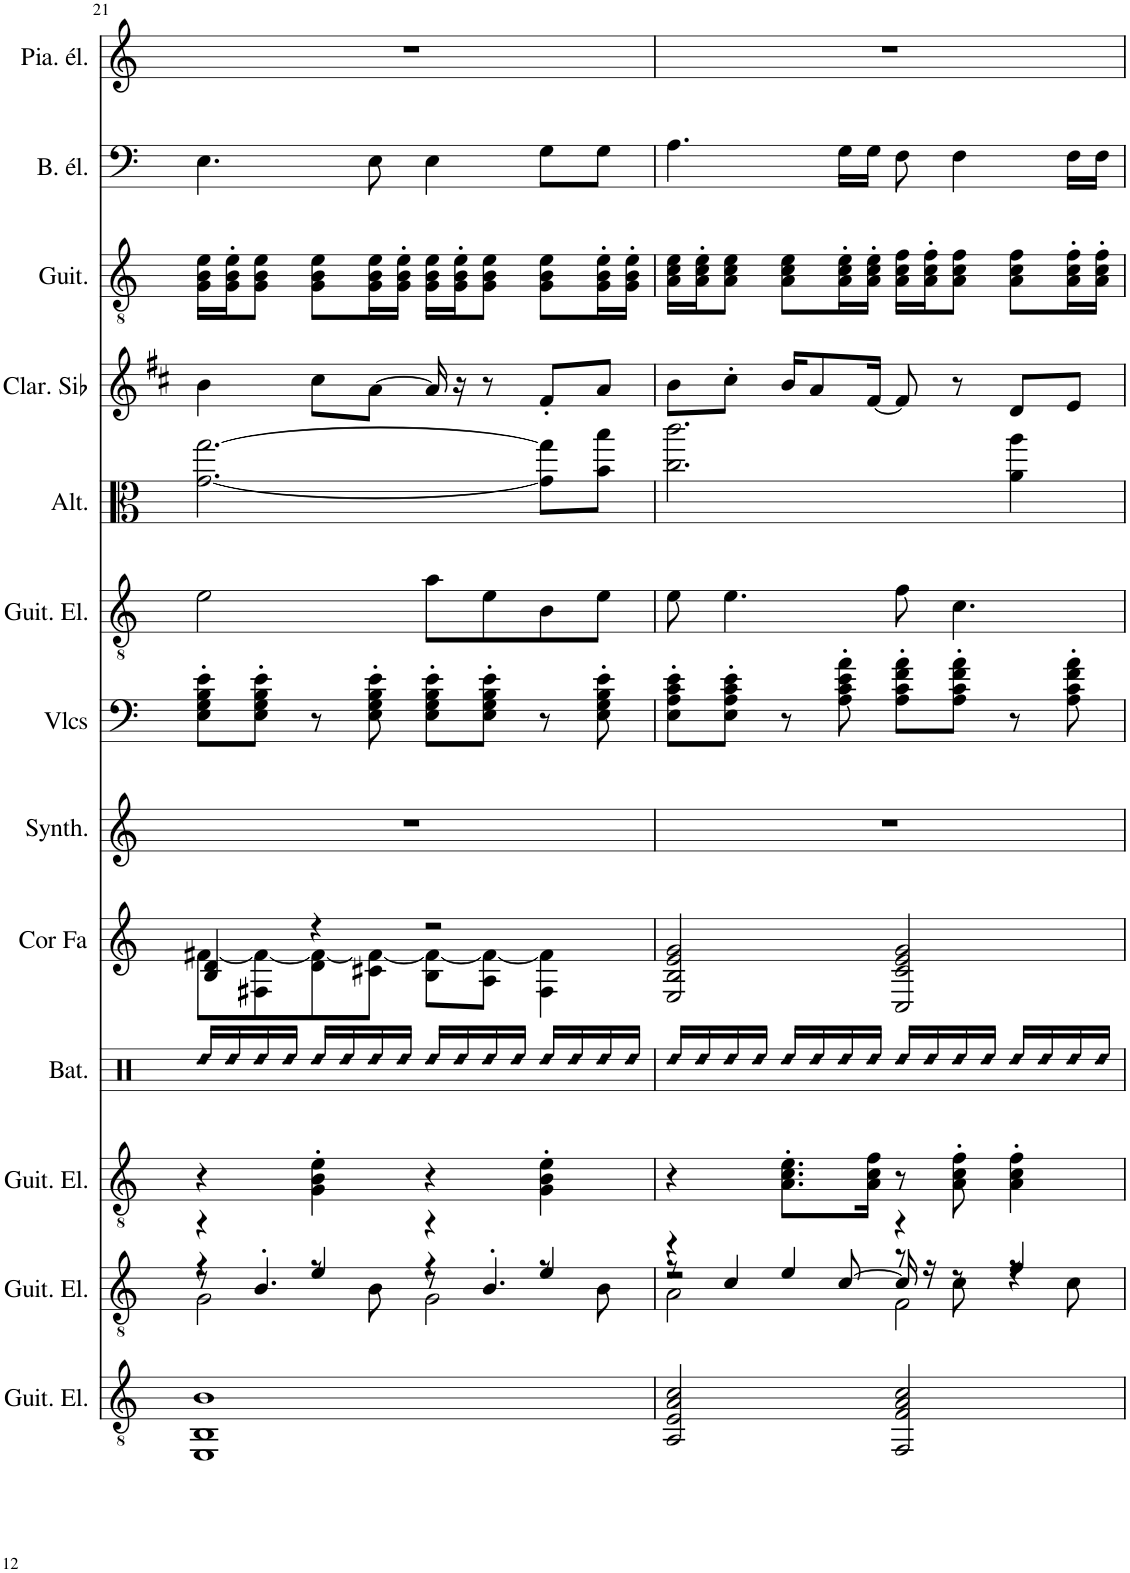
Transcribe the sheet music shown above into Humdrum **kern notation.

**kern	**kern	**kern	**kern	**kern	**kern	**kern	**kern	**kern	**kern	**kern	**kern	**kern
*part13	*part12	*part11	*part10	*part9	*part8	*part7	*part6	*part5	*part4	*part3	*part2	*part1
*staff13	*staff12	*staff11	*staff10	*staff9	*staff8	*staff7	*staff6	*staff5	*staff4	*staff3	*staff2	*staff1
*I"Guitare électrique, Distortion Guitar	*I"Guitare électrique, Electric Guitar (clean)	*I"Guitare électrique, Distortion Guitar	*I"Batterie, Drums	*I"Cor en Fa, French Horn	*I"Synthétiseur d'instruments à cordes, Synth Strings 2	*I"Violoncelles, String Ensemble 1	*I"Guitare électrique, Overdriven Guitar	*I"Altos, String Ensemble 1	*I"Clarinette en Sib	*I"Guitare acoustique, Acoustic Guitar (steel)	*I"Basse électrique, Electric Bass (finger)	*I"Piano électrique, Electric Piano 1
*I'Guit. El.	*I'Guit. El.	*I'Guit. El.	*I'Bat.	*I'Cor Fa	*I'Synth.	*I'Vlcs	*I'Guit. El.	*I'Alt.	*I'Clar. Sib	*I'Guit.	*I'B. él.	*I'Pia. él.
!!LO:PB:g=z
*clefGv2	*clefGv2	*clefGv2	*clefX	*clefG2	*clefG2	*clefF4	*clefGv2	*clefC3	*clefG2	*clefGv2	*clefF4	*clefG2
*	*	*	*	*Trd4c7	*	*	*	*	*Trd1c2	*	*Trd7c12	*
*k[]	*k[]	*k[]	*k[]	*k[]	*k[]	*k[]	*k[]	*k[]	*k[f#c#]	*k[]	*k[]	*k[]
*M4/4	*M4/4	*M4/4	*M4/4	*M4/4	*M4/4	*M4/4	*M4/4	*M4/4	*M4/4	*M4/4	*M4/4	*M4/4
=21	=21	=21	=21	=21	=21	=21	=21	=21	=21	=21	=21	=21
*	*^	*	*	*	*	*	*	*	*	*	*	*
*	*	*^	*	*	*	*	*	*	*	*	*	*	*
*	*	*	*^	*	*	*	*	*	*	*	*	*	*	*
!	!	!	!	!	!	!LO:N:head=diamond	!	!	!	!	!	!	!	!	!
*	*	*	*	*	*	*	*^	*	*	*	*	*	*	*	*
1EE 1BB 1B	4r	4r	8r	2G\	4r	16Rdd/LL	4B/ 4d/	[8f#X\L	1r	8E\' 8G\' 8B\' 8e\'L	2e\	[2.g\ [2.gg\	4b\	16G\ 16B\ 16e\LL	4.E\	1r
!	!	!	!	!	!	!LO:N:head=diamond	!	!	!	!	!	!	!	!	!	!
.	.	.	.	.	.	16Rdd/	.	.	.	.	.	.	.	16G\' 16B\' 16e\'J	.	.
!	!	!	!	!	!	!LO:N:head=diamond	!	!	!	!	!	!	!	!	!	!
.	.	.	4.B'/	.	.	16Rdd/	.	8F#X\ 8f#\_	.	8E\' 8G\' 8B\' 8e\'J	.	.	.	8G\ 8B\ 8e\J	.	.
!	!	!	!	!	!	!LO:N:head=diamond	!	!	!	!	!	!	!	!	!	!
.	.	.	.	.	.	16Rdd/JJ	.	.	.	.	.	.	.	.	.	.
!	!	!	!	!	!	!LO:N:head=diamond	!	!	!	!	!	!	!	!	!	!
.	4e/	8r	.	.	4G\' 4B\' 4e\'	16Rdd/LL	4r	8d\ 8f#\_	.	8r	.	.	8cc#\L	8G\ 8B\ 8e\L	.	.
!	!	!	!	!	!	!LO:N:head=diamond	!	!	!	!	!	!	!	!	!	!
.	.	.	.	.	.	16Rdd/	.	.	.	.	.	.	.	.	.	.
!	!	!	!	!	!	!LO:N:head=diamond	!	!	!	!	!	!	!	!	!	!
.	.	8B\	.	.	.	16Rdd/	.	8c#X\ 8f#\_J	.	8E\' 8G\' 8B\' 8e\'	.	.	[8a\J	16G\ 16B\ 16e\L	8E\	.
!	!	!	!	!	!	!LO:N:head=diamond	!	!	!	!	!	!	!	!	!	!
.	.	.	.	.	.	16Rdd/JJ	.	.	.	.	.	.	.	16G\' 16B\' 16e\'JJ	.	.
!	!	!	!	!	!	!LO:N:head=diamond	!	!	!	!	!	!	!	!	!	!
.	4r	4r	8r	2G\	4r	16Rdd/LL	2r	8B\ 8f#\_L	.	8E\' 8G\' 8B\' 8e\'L	8a\L	.	16a/]	16G\ 16B\ 16e\LL	4E\	.
!	!	!	!	!	!	!LO:N:head=diamond	!	!	!	!	!	!	!	!	!	!
.	.	.	.	.	.	16Rdd/	.	.	.	.	.	.	16r	16G\' 16B\' 16e\'J	.	.
!	!	!	!	!	!	!LO:N:head=diamond	!	!	!	!	!	!	!	!	!	!
.	.	.	4.B'/	.	.	16Rdd/	.	8A\ 8f#\_J	.	8E\' 8G\' 8B\' 8e\'J	8e\	.	8r	8G\ 8B\ 8e\J	.	.
!	!	!	!	!	!	!LO:N:head=diamond	!	!	!	!	!	!	!	!	!	!
.	.	.	.	.	.	16Rdd/JJ	.	.	.	.	.	.	.	.	.	.
!	!	!	!	!	!	!LO:N:head=diamond	!	!	!	!	!	!	!	!	!	!
.	4e/	8r	.	.	4G\' 4B\' 4e\'	16Rdd/LL	.	4F#\ 4f#\]	.	8r	8B\	8g\] 8gg\]L	8f#'/L	8G\ 8B\ 8e\L	8G\L	.
!	!	!	!	!	!	!LO:N:head=diamond	!	!	!	!	!	!	!	!	!	!
.	.	.	.	.	.	16Rdd/	.	.	.	.	.	.	.	.	.	.
!	!	!	!	!	!	!LO:N:head=diamond	!	!	!	!	!	!	!	!	!	!
.	.	8B\	.	.	.	16Rdd/	.	.	.	8E\' 8G\' 8B\' 8e\'	8e\J	8b\ 8bb\J	8a/J	16G\' 16B\' 16e\'L	8G\J	.
!	!	!	!	!	!	!LO:N:head=diamond	!	!	!	!	!	!	!	!	!	!
.	.	.	.	.	.	16Rdd/JJ	.	.	.	.	.	.	.	16G\' 16B\' 16e\'JJ	.	.
*	*	*	*	*	*	*	*v	*v	*	*	*	*	*	*	*	*
=22	=22	=22	=22	=22	=22	=22	=22	=22	=22	=22	=22	=22	=22	=22	=22
!	!	!	!	!	!	!LO:N:head=diamond	!	!	!	!	!	!	!	!	!
2AA/ 2E/ 2A/ 2c/	4r	2r	8r	2A\	4r	16Rdd/LL	2E/ 2B/ 2e/ 2g/	1r	8E\' 8A\' 8c\' 8e\'L	8e\	2.cc\ 2.ccc\	8b\L	16A\ 16c\ 16e\LL	4.A\	1r
!	!	!	!	!	!	!LO:N:head=diamond	!	!	!	!	!	!	!	!	!
.	.	.	.	.	.	16Rdd/	.	.	.	.	.	.	16A\' 16c\' 16e\'J	.	.
!	!	!	!	!	!	!LO:N:head=diamond	!	!	!	!	!	!	!	!	!
.	.	.	4c/	.	.	16Rdd/	.	.	8E\' 8A\' 8c\' 8e\'J	4.e\	.	8cc#'\J	8A\ 8c\ 8e\J	.	.
!	!	!	!	!	!	!LO:N:head=diamond	!	!	!	!	!	!	!	!	!
.	.	.	.	.	.	16Rdd/JJ	.	.	.	.	.	.	.	.	.
!	!	!	!	!	!	!LO:N:head=diamond	!	!	!	!	!	!	!	!	!
.	4e/	.	.	.	8.A\' 8.c\' 8.e\'L	16Rdd/LL	.	.	8r	.	.	16b/KL	8A\ 8c\ 8e\L	.	.
!	!	!	!	!	!	!LO:N:head=diamond	!	!	!	!	!	!	!	!	!
.	.	.	.	.	.	16Rdd/	.	.	.	.	.	8a/	.	.	.
!	!	!	!	!	!	!LO:N:head=diamond	!	!	!	!	!	!	!	!	!
.	.	.	[8c/	.	.	16Rdd/	.	.	8A\' 8c\' 8e\' 8a\'	.	.	.	16A\' 16c\' 16e\'L	16G\LL	.
!	!	!	!	!	!	!LO:N:head=diamond	!	!	!	!	!	!	!	!	!
.	.	.	.	.	16A\ 16c\ 16f\Jk	16Rdd/JJ	.	.	.	.	.	[16f#/Jk	16A\' 16c\' 16e\'JJ	16G\JJ	.
!	!	!	!	!	!	!LO:N:head=diamond	!	!	!	!	!	!	!	!	!
2FF/ 2F/ 2A/ 2c/	4r	8r	16c/]	2F\	8r	16Rdd/LL	2C/ 2c/ 2e/ 2g/	.	8A\' 8c\' 8f\' 8a\'L	8f\	.	8f#/]	16A\ 16c\ 16f\LL	8F\	.
!	!	!	!	!	!	!LO:N:head=diamond	!	!	!	!	!	!	!	!	!
.	.	.	16r	.	.	16Rdd/	.	.	.	.	.	.	16A\' 16c\' 16f\'J	.	.
!	!	!	!	!	!	!LO:N:head=diamond	!	!	!	!	!	!	!	!	!
.	.	8c\	8r	.	8A\' 8c\' 8f\'	16Rdd/	.	.	8A\' 8c\' 8f\' 8a\'J	4.c\	.	8r	8A\ 8c\ 8f\J	4F\	.
!	!	!	!	!	!	!LO:N:head=diamond	!	!	!	!	!	!	!	!	!
.	.	.	.	.	.	16Rdd/JJ	.	.	.	.	.	.	.	.	.
!	!	!	!	!	!	!LO:N:head=diamond	!	!	!	!	!	!	!	!	!
.	4f/	8r	4r	.	4A\' 4c\' 4f\'	16Rdd/LL	.	.	8r	.	4a\ 4aa\	8d/L	8A\ 8c\ 8f\L	.	.
!	!	!	!	!	!	!LO:N:head=diamond	!	!	!	!	!	!	!	!	!
.	.	.	.	.	.	16Rdd/	.	.	.	.	.	.	.	.	.
!	!	!	!	!	!	!LO:N:head=diamond	!	!	!	!	!	!	!	!	!
.	.	8c\	.	.	.	16Rdd/	.	.	8A\' 8c\' 8f\' 8a\'	.	.	8e/J	16A\' 16c\' 16f\'L	16F\LL	.
!	!	!	!	!	!	!LO:N:head=diamond	!	!	!	!	!	!	!	!	!
.	.	.	.	.	.	16Rdd/JJ	.	.	.	.	.	.	16A\' 16c\' 16f\'JJ	16F\JJ	.
*	*v	*v	*v	*v	*	*	*	*	*	*	*	*	*	*	*
=	=	=	=	=	=	=	=	=	=	=	=	=
*-	*-	*-	*-	*-	*-	*-	*-	*-	*-	*-	*-	*-
